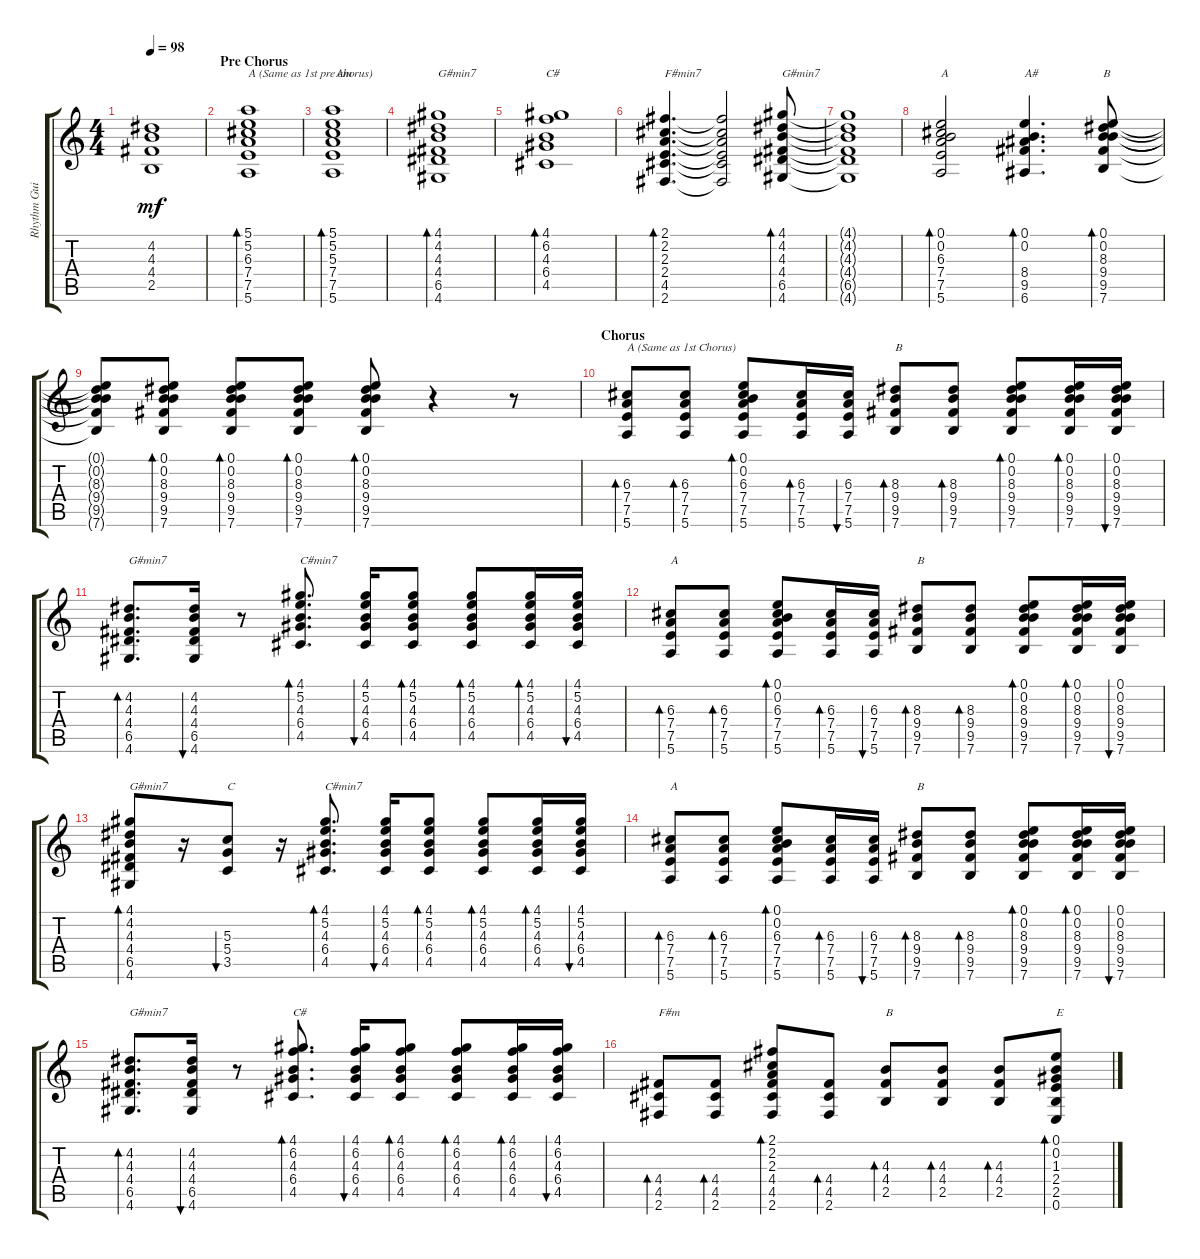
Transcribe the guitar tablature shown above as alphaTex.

\track ("Rhythm Guitar" "Rhythm Gui") {instrument acousticguitarsteel}
\staff {score tabs}
\tuning (E4 B3 G3 D3 A2 E2) {hide}
\ts (4 4)
\tempo 98
\clef g2
\ks c
(4.2{t} 4.3{t} 4.4{t} 2.5{t}).1{dy mf} |
\section ("" "Pre Chorus")
(5.1 5.2 6.3 7.4 7.5 5.6).1{bd 30 txt "A (Same as 1st pre chorus)"} |
(5.1 5.2 5.3 7.4 7.5 5.6).1{bd 30 txt " Am"} |
(4.1 4.2 4.3 4.4 6.5 4.6).1{bd 30 txt "G#min7"} |
(4.1 6.2 4.3 6.4 4.5).1{bd 30 txt "C#"} |
(2.1 2.2 2.3 2.4 4.5 2.6).4{d bd 30 txt "F#min7"} (2.1{t} 2.2{t} 2.3{t} 2.4{t} 4.5{t} 2.6{t}).2 (4.1 4.2 4.3 4.4 6.5 4.6).8{bd 30 txt "G#min7"} |
(4.1{t} 4.2{t} 4.3{t} 4.4{t} 6.5{t} 4.6{t}).1 |
(0.1 0.2 6.3 7.4 7.5 5.6).2{bd 30 txt "A"} (0.1 0.2 8.4 9.5 6.6).4{d bd 30 txt "A#"} (0.1 0.2 8.3 9.4 9.5 7.6).8{bd 30 txt "B"} |
(0.1{t} 0.2{t} 8.3{t} 9.4{t} 9.5{t} 7.6{t}).8 (0.1 0.2 8.3 9.4 9.5 7.6).8{bd 30} (0.1 0.2 8.3 9.4 9.5 7.6).8{bd 30} (0.1 0.2 8.3 9.4 9.5 7.6).8{bd 30} (0.1 0.2 8.3 9.4 9.5 7.6).8{bd 30} r.4 r.8 |
\section ("" "Chorus")
(6.3 7.4 7.5 5.6).8{bd 30 txt "A (Same as 1st Chorus)"} (6.3 7.4 7.5 5.6).8{bd 30} (0.1 0.2 6.3 7.4 7.5 5.6).8{bd 30} (6.3 7.4 7.5 5.6).16{bd 30} (6.3 7.4 7.5 5.6).16{bu 30} (8.3 9.4 9.5 7.6).8{bd 30 txt "B"} (8.3 9.4 9.5 7.6).8{bd 30} (0.1 0.2 8.3 9.4 9.5 7.6).8{bd 30} (0.1 0.2 8.3 9.4 9.5 7.6).16{bd 30} (0.1 0.2 8.3 9.4 9.5 7.6).16{bu 30} |
(4.2 4.3 4.4 6.5 4.6).8{d bd 30 txt "G#min7"} (4.2 4.3 4.4 6.5 4.6).16{bu 30} r.8 (4.1 5.2 4.3 6.4 4.5).8{d bd 30 txt "C#min7"} (4.1 5.2 4.3 6.4 4.5).16{bu 30} (4.1 5.2 4.3 6.4 4.5).8{bd 30} (4.1 5.2 4.3 6.4 4.5).8{bd 30} (4.1 5.2 4.3 6.4 4.5).16{bd 30} (4.1 5.2 4.3 6.4 4.5).16{bu 30} |
(6.3 7.4 7.5 5.6).8{bd 30 txt "A"} (6.3 7.4 7.5 5.6).8{bd 30} (0.1 0.2 6.3 7.4 7.5 5.6).8{bd 30} (6.3 7.4 7.5 5.6).16{bd 30} (6.3 7.4 7.5 5.6).16{bu 30} (8.3 9.4 9.5 7.6).8{bd 30 txt "B"} (8.3 9.4 9.5 7.6).8{bd 30} (0.1 0.2 8.3 9.4 9.5 7.6).8{bd 30} (0.1 0.2 8.3 9.4 9.5 7.6).16{bd 30} (0.1 0.2 8.3 9.4 9.5 7.6).16{bu 30} |
(4.1 4.2 4.3 4.4 6.5 4.6).8{bd 30 txt "G#min7"} r.16 (5.3 5.4 3.5).8{bu 30 txt "C"} r.16 (4.1 5.2 4.3 6.4 4.5).8{d bd 30 txt "C#min7"} (4.1 5.2 4.3 6.4 4.5).16{bu 30} (4.1 5.2 4.3 6.4 4.5).8{bd 30} (4.1 5.2 4.3 6.4 4.5).8{bd 30} (4.1 5.2 4.3 6.4 4.5).16{bd 30} (4.1 5.2 4.3 6.4 4.5).16{bu 30} |
(6.3 7.4 7.5 5.6).8{bd 30 txt "A"} (6.3 7.4 7.5 5.6).8{bd 30} (0.1 0.2 6.3 7.4 7.5 5.6).8{bd 30} (6.3 7.4 7.5 5.6).16{bd 30} (6.3 7.4 7.5 5.6).16{bu 30} (8.3 9.4 9.5 7.6).8{bd 30 txt "B"} (8.3 9.4 9.5 7.6).8{bd 30} (0.1 0.2 8.3 9.4 9.5 7.6).8{bd 30} (0.1 0.2 8.3 9.4 9.5 7.6).16{bd 30} (0.1 0.2 8.3 9.4 9.5 7.6).16{bu 30} |
(4.2 4.3 4.4 6.5 4.6).8{d bd 30 txt "G#min7"} (4.2 4.3 4.4 6.5 4.6).16{bu 30} r.8 (4.1 6.2 4.3 6.4 4.5).8{d bd 30 txt "C#"} (4.1 6.2 4.3 6.4 4.5).16{bu 30} (4.1 6.2 4.3 6.4 4.5).8{bd 30} (4.1 6.2 4.3 6.4 4.5).8{bd 30} (4.1 6.2 4.3 6.4 4.5).16{bd 30} (4.1 6.2 4.3 6.4 4.5).16{bu 30} |
(4.4 4.5 2.6).8{bd 30 txt "F#m"} (4.4 4.5 2.6).8{bd 30} (2.1 2.2 2.3 4.4 4.5 2.6).8{bd 30} (4.4 4.5 2.6).8{bd 30} (4.3 4.4 2.5).8{bd 30 txt "B"} (4.3 4.4 2.5).8{bd 30} (4.3 4.4 2.5).8{bd 30} (0.1 0.2 1.3 2.4 2.5 0.6).8{bd 30 txt "E"}
